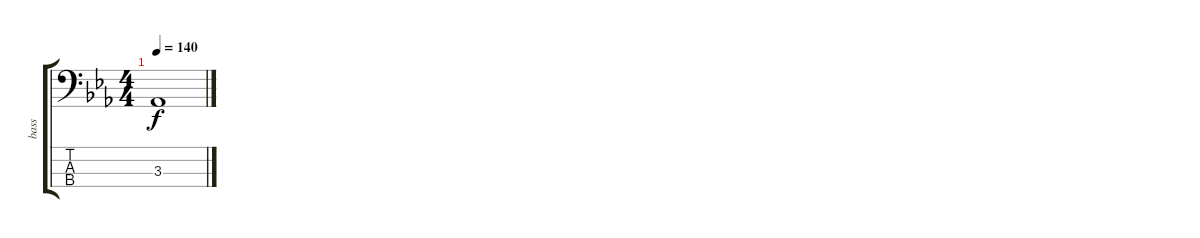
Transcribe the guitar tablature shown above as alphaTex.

\track ("bass" "bass") {instrument electricbassfinger}
\staff {score tabs}
\tuning (Eb2 Bb1 F1 C1) {hide}
\ts (4 4)
\tempo 140
\clef f4
\ks cminor
3.3.1{dy f}
